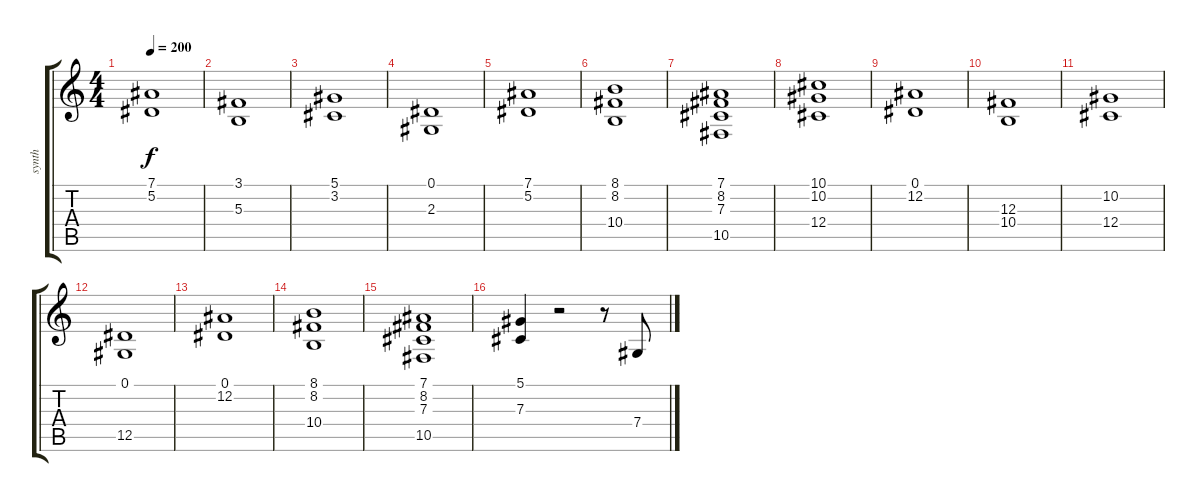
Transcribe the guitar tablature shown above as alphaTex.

\track ("synth" "synth") {instrument stringensemble1}
\staff {score tabs}
\tuning (Eb4 Bb3 Gb3 Db3 Ab2 Eb2) {hide}
\ts (4 4)
\tempo 200
\clef g2
\ks c
(7.1 5.2).1{dy f instrument stringensemble1} |
(3.1 5.3).1 |
(5.1 3.2).1 |
(0.1 2.3).1 |
(7.1 5.2).1 |
(8.1 8.2 10.4).1 |
(7.1 8.2 7.3 10.5).1 |
(10.1 10.2 12.4).1 |
(0.1 12.2).1 |
(12.3 10.4).1 |
(10.2 12.4).1 |
(0.1 12.5).1 |
(0.1 12.2).1 |
(8.1 8.2 10.4).1 |
(7.1 8.2 7.3 10.5).1 |
(5.1 7.3).4 r.2 r.8 7.4.8
